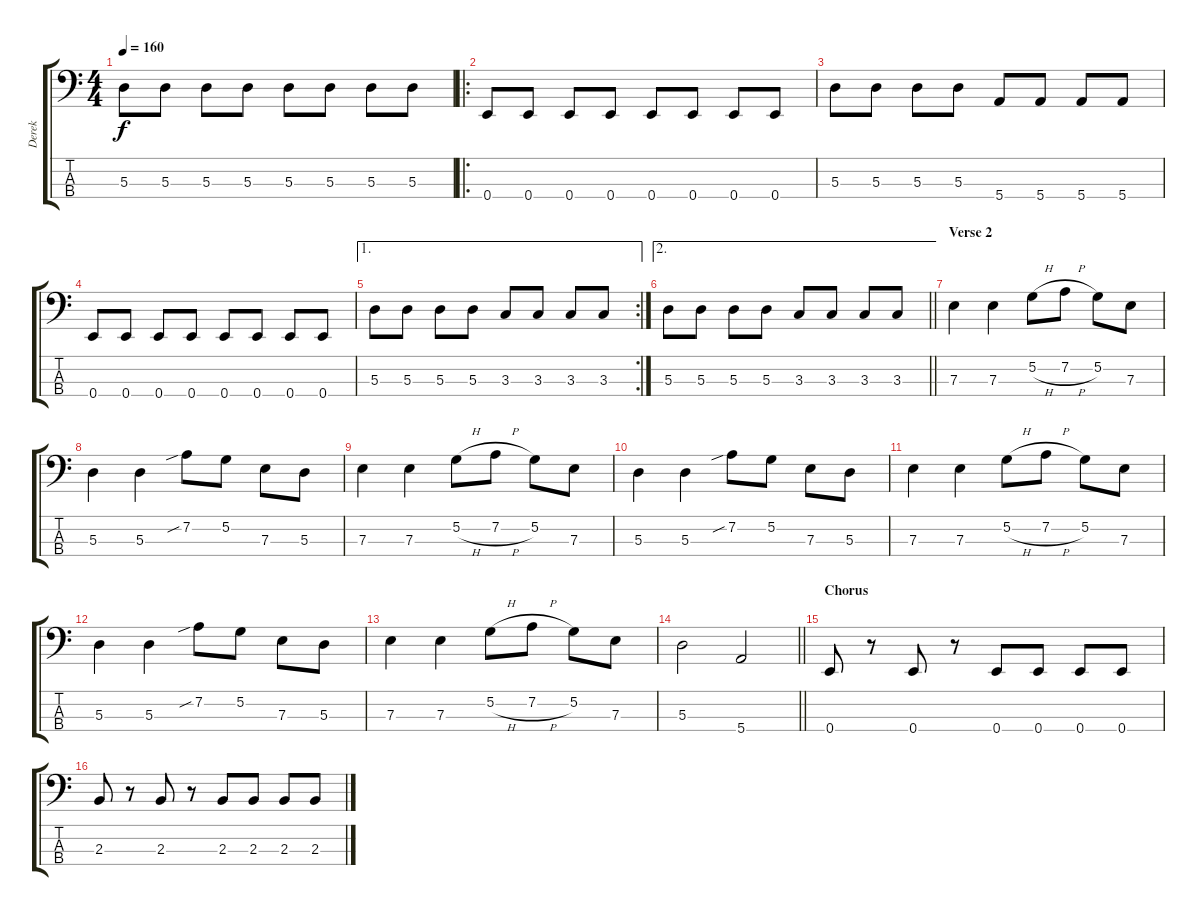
\track ("Derek" "Derek") {instrument electricbassfinger}
\staff {score tabs}
\tuning (G2 D2 A1 E1) {hide}
\ts (4 4)
\tempo 160
\clef f4
\ks c
5.3.8{dy f} 5.3.8 5.3.8 5.3.8 5.3.8 5.3.8 5.3.8 5.3.8 |
\ro
0.4.8 0.4.8 0.4.8 0.4.8 0.4.8 0.4.8 0.4.8 0.4.8 |
5.3.8 5.3.8 5.3.8 5.3.8 5.4.8 5.4.8 5.4.8 5.4.8 |
0.4.8 0.4.8 0.4.8 0.4.8 0.4.8 0.4.8 0.4.8 0.4.8 |
\ae 1
\rc 2
5.3.8 5.3.8 5.3.8 5.3.8 3.3.8 3.3.8 3.3.8 3.3.8 |
\ae 2
\barLineRight lightlight
5.3.8 5.3.8 5.3.8 5.3.8 3.3.8 3.3.8 3.3.8 3.3.8 |
\section ("" "Verse 2")
7.3.4 7.3.4 5.2{h}.8 7.2{h}.8 5.2.8 7.3.8 |
5.3.4 5.3.4 7.2{sib}.8 5.2.8 7.3.8 5.3.8 |
7.3.4 7.3.4 5.2{h}.8 7.2{h}.8 5.2.8 7.3.8 |
5.3.4 5.3.4 7.2{sib}.8 5.2.8 7.3.8 5.3.8 |
7.3.4 7.3.4 5.2{h}.8 7.2{h}.8 5.2.8 7.3.8 |
5.3.4 5.3.4 7.2{sib}.8 5.2.8 7.3.8 5.3.8 |
7.3.4 7.3.4 5.2{h}.8 7.2{h}.8 5.2.8 7.3.8 |
\barLineRight lightlight
5.3.2 5.4.2 |
\section ("" "Chorus")
0.4.8 r.8 0.4.8 r.8 0.4.8 0.4.8 0.4.8 0.4.8 |
2.3.8 r.8 2.3.8 r.8 2.3.8 2.3.8 2.3.8 2.3.8
